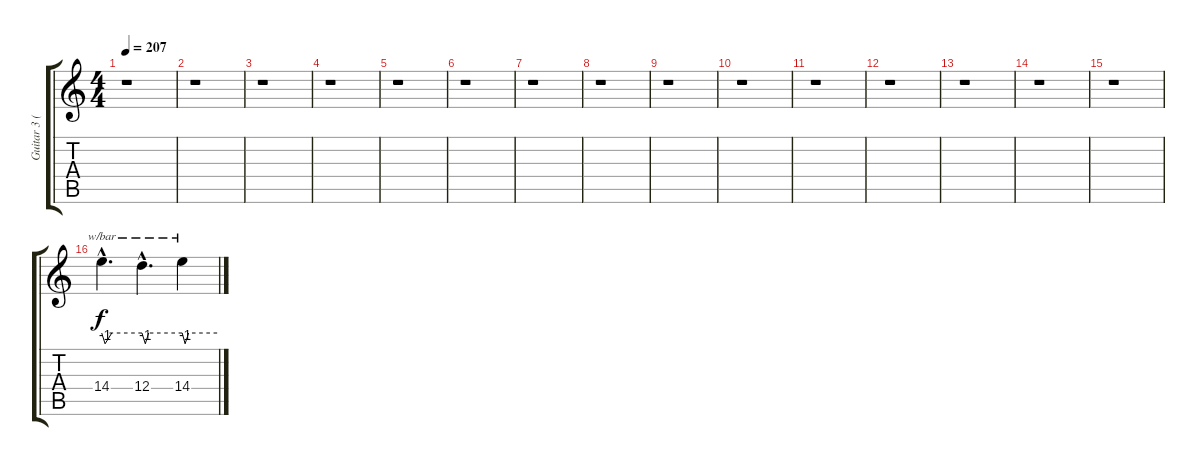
\track ("Guitar 3 (Harmony)" "Guitar 3 (") {instrument distortionguitar}
\staff {score tabs}
\tuning (E4 B3 G3 D3 A2 E2) {hide}
\ts (4 4)
\tempo 207
\clef g2
\ks c
r.1{dy f} |
r.1 |
r.1 |
r.1 |
r.1 |
r.1 |
r.1 |
r.1 |
r.1 |
r.1 |
r.1 |
r.1 |
r.1 |
r.1 |
r.1 |
14.4{hac}.4{d tbe (custom default 0 0 5 -4 15 0 60 0)} 12.4{hac}.4{d tbe (custom default 0 0 5 -4 10 0 60 0)} 14.4.4{tbe (custom default 0 0 5 -4 11 0 60 0)}
